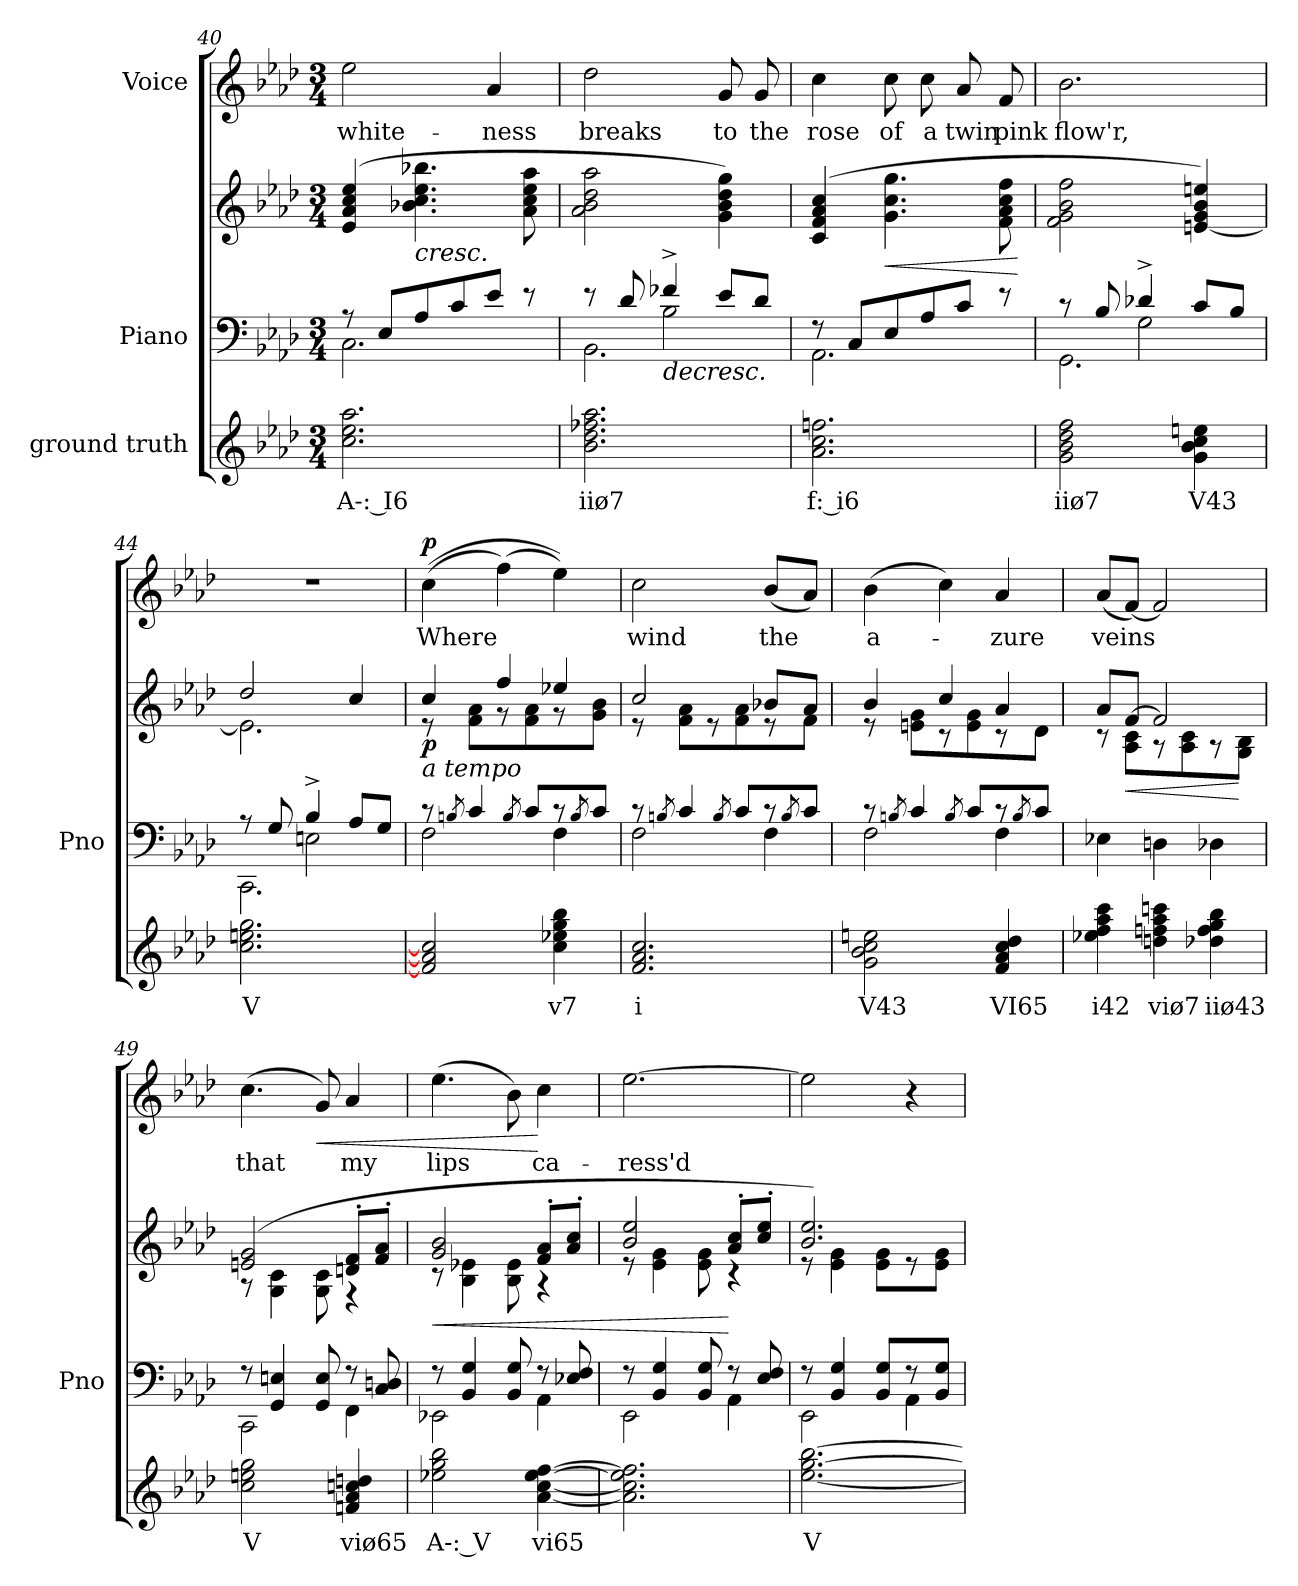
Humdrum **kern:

**kern	**text	**kern	**kern	**dynam	**kern	**text	**dynam
*part3	*part3	*part2	*part2	*part2	*part1	*part1	*part1
*staff4	*staff4	*staff3	*staff2	*staff2/3	*staff1	*staff1	*staff1
*I"ground truth	*	*I"Piano	*	*	*I"Voice	*	*
*	*	*I'Pno	*	*	*	*	*
*	*	*clefF4	*clefG2	*	*clefG2	*	*
*k[b-e-a-d-]	*	*k[b-e-a-d-]	*k[b-e-a-d-]	*	*k[b-e-a-d-]	*	*
*M3/4	*	*M3/4	*M3/4	*	*M3/4	*	*
=40	=40	=40	=40	=40	=40	=40	=40
*	*	*^	*	*	*	*	*
!	!	!	!	!	!	!	!LO:LY:b	!
2.cc 2.ee- 2.aa-	A-: I6	8r	2.C\	(>4e-/ 4a-/ 4cc/ 4ee-/	.	2ee-\	white-	.
.	.	8E-/L	.	.	.	.	.	.
!	!	!	!	!	!LO:HP:b	!	!	!
.	.	8A-/	.	4.b-X\ 4.cc\ 4.ee-\ 4.bb-X\	<	.	.	.
.	.	8c/	.	.	.	.	.	.
!	!	!	!	!	!	!	!LO:LY:b	!
.	.	8e-/J	.	.	.	4a-/	-ness	.
.	.	8r	.	8a-\ 8cc\ 8ee-\ 8aa-\	.	.	.	.
*	*	*v	*v	*	*	*	*	*
=41	=41	=41	=41	=41	=41	=41	=41
*	*	*^	*^	*	*	*	*
*	*	*	*^	*	*	*	*	*	*
!	!	!	!	!	!	!	!	!	!LO:LY:b	!
2.b- 2.dd- 2.ff-X 2.aa-	iiø7	8r	4ryy	2.BB-\	2a-\ 2b-\ 2dd-\ 2aa-\	4ryy	.	2dd-\	breaks	.
.	.	8d-/	.	.	.	.	.	.	.	.
!	!	!	!	!	!	!	!LO:HP:b=2	!	!	!
.	.	4f-X^/	2B-\	.	.	2ryy	>	.	.	.
!	!	!	!	!	!	!	!	!	!LO:LY:b	!
.	.	8e-/L	.	.	4g\ 4b-\ 4dd-\ 4gg\)	.	.	8g/	to	.
!	!	!	!	!	!	!	!	!	!LO:LY:b	!
.	.	8d-/J	.	.	.	.	.	8g/	the	.
*	*	*v	*v	*v	*	*	*	*	*	*
*	*	*	*v	*v	*	*	*	*
=42	=42	=42	=42	=42	=42	=42	=42
*	*	*^	*	*	*	*	*
!	!	!	!	!	!	!	!LO:LY:b	!
2.a- 2.cc 2.ffn	f: i6	8r	2.AA-\	(>4c/ 4f/ 4a-/ 4cc/	.	4cc\	rose	.
.	.	8C/L	.	.	.	.	.	.
!	!	!	!	!	!LO:HP:b	!	!	!
!	!	!	!	!	!	!	!LO:LY:b	!
.	.	8E-/	.	4.g\ 4.cc\ 4.gg\	<	8cc\	of	.
!	!	!	!	!	!	!	!LO:LY:b	!
.	.	8A-/	.	.	.	8cc\	a	.
!	!	!	!	!	!	!	!LO:LY:b	!
.	.	8c/J	.	.	.	8a-/	twin	.
!	!	!	!	!	!	!	!LO:LY:b	!
.	.	8r	.	8f\ 8a-\ 8cc\ 8ff\	.	8f/	pink	.
*	*	*v	*v	*	*	*	*	*
.	.	.	.	[	.	.	.
=43	=43	=43	=43	=43	=43	=43	=43
*	*	*^	*^	*	*	*	*
*	*	*	*^	*	*	*	*	*	*
!	!	!	!	!	!	!	!	!	!LO:LY:b	!
2g 2b- 2dd- 2ff	iiø7	8r	4ryy	2.GG\	2f\ 2g\ 2b-\ 2ff\	4ryy	.	2.b-\	flow'r,	.
.	.	8B-/	.	.	.	.	.	.	.	.
.	.	4d-X^/	2G\	.	.	2ryy	.	.	.	.
4g 4b- 4cc 4een	V43	8c/L	.	.	[4en/ 4g/ 4b-/ 4een/)	.	.	.	.	.
.	.	8B-/J	.	.	.	.	.	.	.	.
*	*	*v	*v	*v	*	*	*	*	*	*
*	*	*	*v	*v	*	*	*	*
.	.	.	.	[	.	.	.
=44	=44	=44	=44	=44	=44	=44	=44
*	*	*^	*^	*	*	*	*
*	*	*	*^	*	*^	*	*	*	*
2.cc 2.een 2.gg	V	8r	4ryy	2.CC\	2.en\]	2dd-/	4ryy	.	2.r	.	.
.	.	8G/	.	.	.	.	.	.	.	.	.
.	.	4B-^/	2En\	.	.	.	2ryy	.	.	.	.
.	.	8A-/L	.	.	.	4cc/	.	.	.	.	.
.	.	8G/J	.	.	.	.	.	.	.	.	.
*	*	*v	*v	*v	*	*	*	*	*	*	*
*	*	*	*v	*v	*v	*	*	*	*
=45	=45	=45	=45	=45	=45	=45	=45
*	*	*^	*^	*	*	*	*
!	!	!	!	!LO:TX:b:i:t=a tempo	!	!	!	!	!
!	!	!	!	!	!	!LO:DY:b	!	!LO:LY:b	!LO:DY:a
2f] 2a-] 2cc]	.	8r	2F\	(<4cc/	8r	p	(>(>4cc\	Where	p
.	.	8qBn/	.	.	.	.	.	.	.
.	.	4c/	.	.	8f\ 8a-\L	.	.	.	.
.	.	.	.	4ff/	8r	.	(>4ff\)	.	.
.	.	8qB/	.	.	.	.	.	.	.
.	.	8c/L	.	.	8f\ 8a-\	.	.	.	.
4cc 4ee-X 4gg 4bb-	v7	8r	4F\	4ee-X/	8r	.	4ee-\))	.	.
.	.	8qB/	.	.	.	.	.	.	.
.	.	8c/J	.	.	8g\ 8b-\J	.	.	.	.
=46	=46	=46	=46	=46	=46	=46	=46	=46	=46
!	!	!	!	!	!	!	!	!LO:LY:b	!
2.f 2.a- 2.cc	i	8r	2F\	2cc/	8r	.	2cc\	wind	.
.	.	8qBn/	.	.	.	.	.	.	.
.	.	4c/)	.	.	8f\ 8a-\L	.	.	.	.
.	.	.	.	.	8r	.	.	.	.
.	.	8qB/	.	.	.	.	.	.	.
.	.	8c/L	.	.	8f\ 8a-\	.	.	.	.
!	!	!	!	!	!	!	!	!LO:LY:b	!
.	.	8r	4F\	8b-X/L	8r	.	(<8b-/L	the	.
.	.	8qB/	.	.	.	.	.	.	.
.	.	8c/J	.	8a-/J	8f\J	.	8a-/J)	.	.
=47	=47	=47	=47	=47	=47	=47	=47	=47	=47
!	!	!	!	!	!	!	!	!LO:LY:b	!
2g 2b- 2cc 2een	V43	8r	2F\	4b-/	8r	.	(>4b-\	a-	.
.	.	8qBn/	.	.	.	.	.	.	.
.	.	4c/	.	.	8en\ 8g\L	.	.	.	.
.	.	.	.	4cc/	8r	.	4cc\)	.	.
.	.	8qB/	.	.	.	.	.	.	.
.	.	8c/L	.	.	8e\ 8g\	.	.	.	.
!	!	!	!	!	!	!	!	!LO:LY:b	!
4f 4a- 4cc 4dd-	VI65	8r	4F\	4a-/	8r	.	4a-/	-zure	.
.	.	8qB/	.	.	.	.	.	.	.
.	.	8c/J	.	.	8d-\J	.	.	.	.
*	*	*v	*v	*	*	*	*	*	*
=48	=48	=48	=48	=48	=48	=48	=48	=48
!	!	!	!	!	!	!	!LO:LY:b	!
4ee-X 4ff 4aa- 4ccc	i42	4E-X\	8a-/L	8r	.	(<8a-/L	veins	.
!	!	!	!	!	!LO:HP:b	!	!	!
.	.	.	[8f/J	8A-\ 8c\L	<	[8f/J)	.	.
4ddn 4ffn 4aa- 4cccn	viø7	4Dn\	(2f/]	8r	.	2f/]	.	.
.	.	.	.	8A-\ 8c\	.	.	.	.
4dd-X 4ff 4gg 4bb-	iiø43	4D-X\	.	8r	.	.	.	.
.	.	.	.	8G\ 8B-\J	[	.	.	.
=49	=49	=49	=49	=49	=49	=49	=49	=49
*	*	*^	*	*	*	*	*	*
!	!	!	!	!	!	!	!	!LO:LY:b	!
2cc 2een 2gg	V	8r	2CC\	(>2en/ 2g/	8r	.	(>4.cc\	that	.
.	.	4GG/ 4En/	.	.	4G\ 4c\	.	.	.	.
!	!	!	!	!	!	!	!	!	!LO:HP:b
.	.	8GG/ 8E/	.	.	8G\ 8c\	.	8g/)	.	<
!	!	!	!	!	!	!	!	!LO:LY:b	!
4fn 4a- 4ccn 4ddn	viø65	8r	4FF\	8dn/' 8f/'L	4r	.	4a-/	my	.
.	.	8C/ 8Dn/	.	8f/' 8a-/'J	.	.	.	.	.
=50	=50	=50	=50	=50	=50	=50	=50	=50	=50
!	!	!	!	!	!	!LO:HP:b	!	!	!
!	!	!	!	!	!	!	!	!LO:LY:b	!
2ee-X 2gg 2bb-	A-: V	8r	2EE-X\	2g/ 2b-/	8r	<	(>4.ee-\	lips	.
.	.	4BB-/ 4G/	.	.	4B-\ 4e-X\	.	.	.	.
.	.	8BB-/ 8G/	.	.	8B-\ 8e-\	.	8b-\)	.	.
!	!	!	!	!	!	!	!	!LO:LY:b	!
[4a- [4cc [4ee- [4ff	vi65	8r	4AA-\	8f/' 8a-/'L	4r	.	4cc\	ca-	[
.	.	8E-X/ 8F/	.	8a-/' 8cc/'J	.	.	.	.	.
=51	=51	=51	=51	=51	=51	=51	=51	=51	=51
!	!	!	!	!	!	!	!	!LO:LY:b	!
2.a-] 2.cc] 2.ee-] 2.ff]	.	8r	2EE-\	2b-/ 2ee-/	8r	.	[2.ee-\	-ress'd	.
.	.	4BB-/ 4G/	.	.	4e-\ 4g\	.	.	.	.
.	.	8BB-/ 8G/	.	.	8e-\ 8g\	.	.	.	.
.	.	8r	4AA-\	8a-/' 8cc/'L	4r	[	.	.	.
.	.	8E-/ 8F/	.	8cc/' 8ee-/'J	.	.	.	.	.
=52	=52	=52	=52	=52	=52	=52	=52	=52	=52
[2.ee- [2.gg [2.bb-	V	8r	2EE-\	2.b-/ 2.ee-/)	8r	.	2ee-\]	.	.
.	.	4BB-/ 4G/	.	.	4e-\ 4g\	.	.	.	.
.	.	8BB-/ 8G/L	.	.	8e-\ 8g\L	.	.	.	.
.	.	8r	4AA-\	.	8r	.	4r	.	.
.	.	8BB-/ 8G/J	.	.	8e-\ 8g\J	]	.	.	.
*	*	*v	*v	*	*	*	*	*	*
*	*	*	*v	*v	*	*	*	*
=	=	=	=	=	=	=	=
*-	*-	*-	*-	*-	*-	*-	*-
